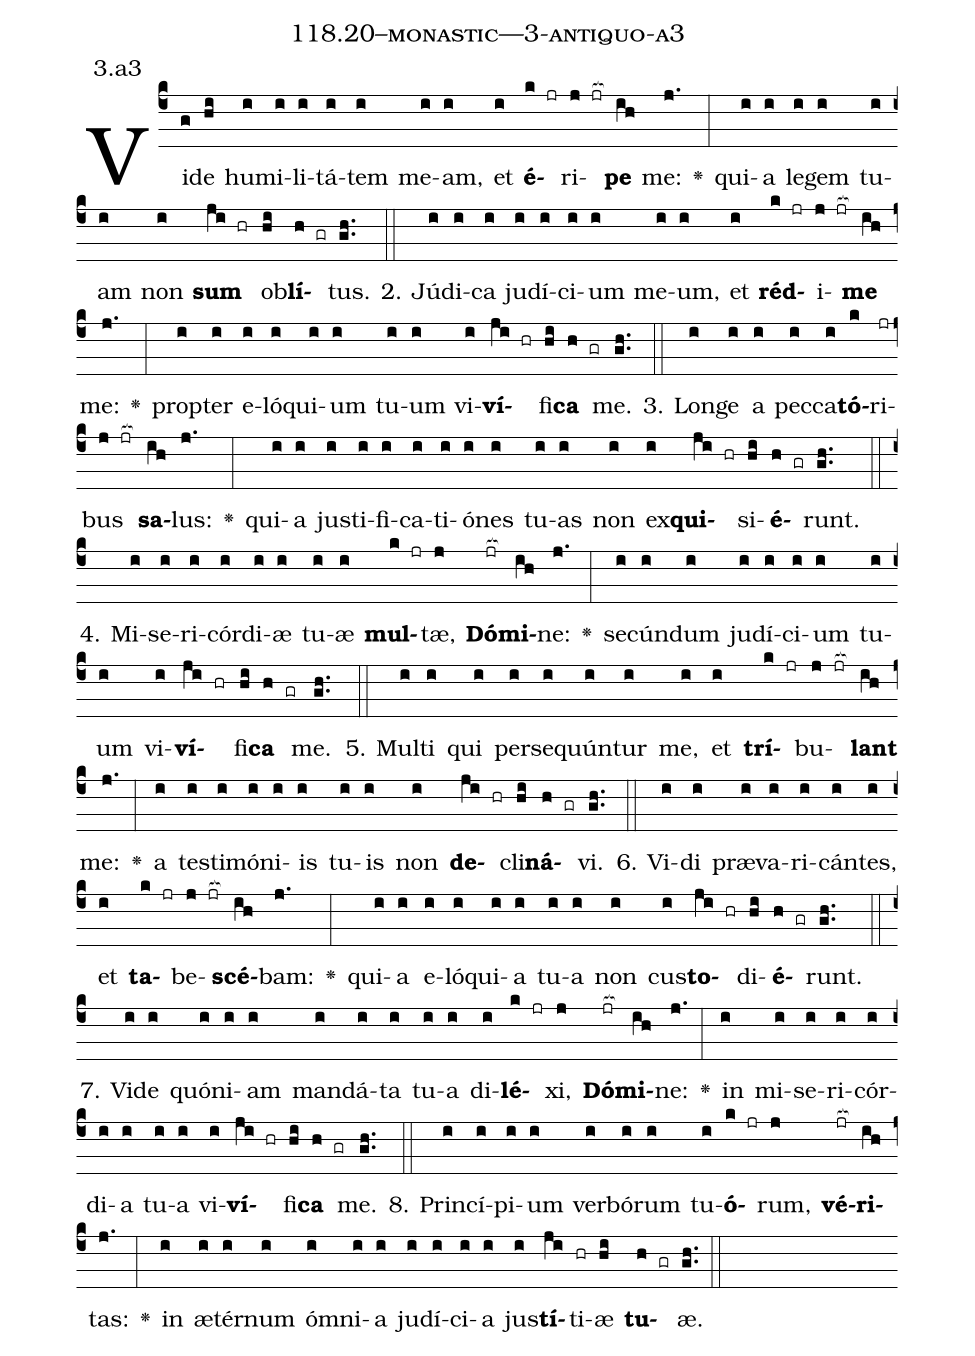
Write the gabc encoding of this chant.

name: 118.20--monastic---3-antiquo-a3;
annotation: 3.a3;
%%
(c4)Vi(g)de(hi) hu(i)mi(i)li(i)tá(i)tem(i) me(i)am,(i) et(i) <b>é</b>(k jr)ri(j jr[ocb:1{])<b>pe</b>(ih[ocb:0}]) me:(j.) <v>\greheightstar</v>(:) qui(i)a(i) le(i)gem(i) tu(i)am(i) non(i) <b>sum</b>(ji hr) ob(hi)<b>lí</b>(h gr)tus.(gh..) (::)
2. Jú(i)di(i)ca(i) ju(i)dí(i)ci(i)um(i) me(i)um,(i) et(i) <b>réd</b>(k jr)i(j jr[ocb:1{])<b>me</b>(ih[ocb:0}]) me:(j.) <v>\greheightstar</v>(:) prop(i)ter(i) e(i)ló(i)qui(i)um(i) tu(i)um(i) vi(i)<b>ví</b>(ji hr)fi(hi)<b>ca</b>(h gr) me.(gh..) (::)
3. Lon(i)ge(i) a(i) pec(i)ca(i)<b>tó</b>(k)ri(jr)bus(j jr[ocb:1{]) <b>sa</b>(ih[ocb:0}])lus:(j.) <v>\greheightstar</v>(:) qui(i)a(i) jus(i)ti(i)fi(i)ca(i)ti(i)ó(i)nes(i) tu(i)as(i) non(i) ex(i)<b>qui</b>(ji hr)si(hi)<b>é</b>(h gr)runt.(gh..) (::)
4. Mi(i)se(i)ri(i)cór(i)di(i)æ(i) tu(i)æ(i) <b>mul</b>(k jr)tæ,(j) <b>Dó</b>(jr[ocb:1{])<b>mi</b>(ih[ocb:0}])ne:(j.) <v>\greheightstar</v>(:) se(i)cún(i)dum(i) ju(i)dí(i)ci(i)um(i) tu(i)um(i) vi(i)<b>ví</b>(ji hr)fi(hi)<b>ca</b>(h gr) me.(gh..) (::)
5. Mul(i)ti(i) qui(i) per(i)se(i)quún(i)tur(i) me,(i) et(i) <b>trí</b>(k jr)bu(j jr[ocb:1{])<b>lant</b>(ih[ocb:0}]) me:(j.) <v>\greheightstar</v>(:) a(i) tes(i)ti(i)mó(i)ni(i)is(i) tu(i)is(i) non(i) <b>de</b>(ji hr)cli(hi)<b>ná</b>(h gr)vi.(gh..) (::)
6. Vi(i)di(i) præ(i)va(i)ri(i)cán(i)tes,(i) et(i) <b>ta</b>(k jr)be(j jr[ocb:1{])<b>scé</b>(ih[ocb:0}])bam:(j.) <v>\greheightstar</v>(:) qui(i)a(i) e(i)ló(i)qui(i)a(i) tu(i)a(i) non(i) cus(i)<b>to</b>(ji hr)di(hi)<b>é</b>(h gr)runt.(gh..) (::)
7. Vi(i)de(i) quón(i)i(i)am(i) man(i)dá(i)ta(i) tu(i)a(i) di(i)<b>lé</b>(k jr)xi,(j) <b>Dó</b>(jr[ocb:1{])<b>mi</b>(ih[ocb:0}])ne:(j.) <v>\greheightstar</v>(:) in(i) mi(i)se(i)ri(i)cór(i)di(i)a(i) tu(i)a(i) vi(i)<b>ví</b>(ji hr)fi(hi)<b>ca</b>(h gr) me.(gh..) (::)
8. Prin(i)cí(i)pi(i)um(i) ver(i)bó(i)rum(i) tu(i)<b>ó</b>(k jr)rum,(j) <b>vé</b>(jr[ocb:1{])<b>ri</b>(ih[ocb:0}])tas:(j.) <v>\greheightstar</v>(:) in(i) æ(i)tér(i)num(i) óm(i)ni(i)a(i) ju(i)dí(i)ci(i)a(i) jus(i)<b>tí</b>(ji)ti(hr)æ(hi) <b>tu</b>(h gr)æ.(gh..) (::)
